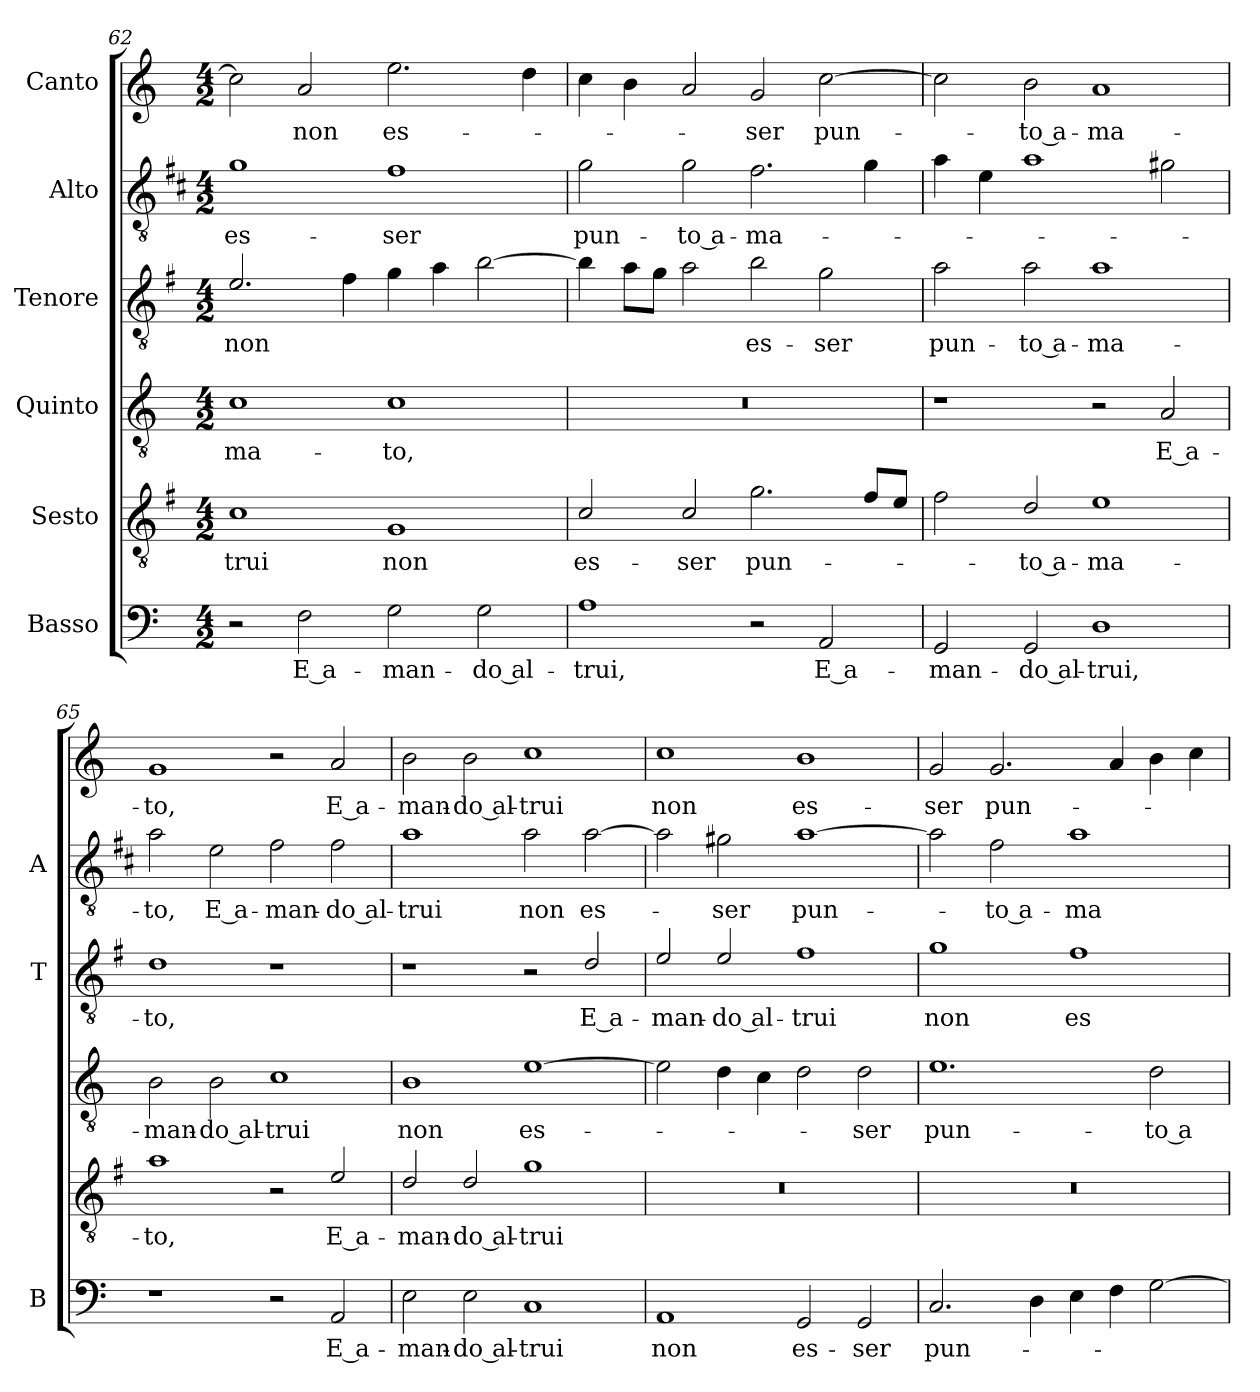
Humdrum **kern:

**kern	**text	**kern	**text	**kern	**text	**kern	**text	**kern	**text	**kern	**text
*part6	*part6	*part5	*part5	*part4	*part4	*part3	*part3	*part2	*part2	*part1	*part1
*staff6	*staff6	*staff5	*staff5	*staff4	*staff4	*staff3	*staff3	*staff2	*staff2	*staff1	*staff1
*I"Basso	*	*I"Sesto	*	*I"Quinto	*	*I"Tenore	*	*I"Alto	*	*I"Canto	*
*I'B	*	*	*	*	*	*I'T	*	*I'A	*	*	*
*clefF4	*	*clefGv2	*	*clefGv2	*	*clefGv2	*	*clefGv2	*	*clefG2	*
*	*	*ITrd4c7	*	*	*	*ITrd4c7	*	*ITrd1c2	*	*	*
*k[]	*	*k[]	*	*k[]	*	*k[]	*	*k[]	*	*k[]	*
*C:	*	*C:	*	*C:	*	*C:	*	*C:	*	*C:	*
*M4/2	*	*M4/2	*	*M4/2	*	*M4/2	*	*M4/2	*	*M4/2	*
=62	=62	=62	=62	=62	=62	=62	=62	=62	=62	=62	=62
!	!	!	!LO:LY:b	!	!LO:LY:b	!	!LO:LY:b	!	!LO:LY:b	!	!
2r	.	1F	-trui	1c	-ma-	2.A/	non	1f	es-	2cc\]	.
!	!LO:LY:b	!	!	!	!	!	!	!	!	!	!LO:LY:b
2F\	E a-	.	.	.	.	.	.	.	.	2a/	non
.	.	.	.	.	.	4B\	.	.	.	.	.
!	!LO:LY:b	!	!LO:LY:b	!	!LO:LY:b	!	!	!	!LO:LY:b	!	!LO:LY:b
2G\	-man-	1C	non	1c	-to,	4c\	.	1e	-ser	2.ee\	es-
.	.	.	.	.	.	4d\	.	.	.	.	.
!	!LO:LY:b	!	!	!	!	!	!	!	!	!	!
2G\	-do al-	.	.	.	.	[2e\	.	.	.	.	.
.	.	.	.	.	.	.	.	.	.	4dd\	.
!!LO:LB:g=z
=63	=63	=63	=63	=63	=63	=63	=63	=63	=63	=63	=63
!	!LO:LY:b	!	!LO:LY:b	!	!	!	!	!	!LO:LY:b	!	!
1A	-trui,	2F/	es-	0r	.	4e\]	.	2f\	pun-	4cc\	.
.	.	.	.	.	.	8d\L	.	.	.	4b\	.
.	.	.	.	.	.	8c\J	.	.	.	.	.
!	!	!	!LO:LY:b	!	!	!	!	!	!LO:LY:b	!	!
.	.	2F/	-ser	.	.	2d\	.	2f\	-to a-	2a/	.
!	!	!	!LO:LY:b	!	!	!	!LO:LY:b	!	!LO:LY:b	!	!LO:LY:b
2r	.	2.c\	pun-	.	.	2e\	es-	2.e\	-ma-	2g/	-ser
!	!LO:LY:b	!	!	!	!	!	!LO:LY:b	!	!	!	!LO:LY:b
2AA/	E a-	.	.	.	.	2c\	-ser	.	.	[2cc\	pun-
.	.	8B/L	.	.	.	.	.	4f\	.	.	.
.	.	8A/J	.	.	.	.	.	.	.	.	.
=64	=64	=64	=64	=64	=64	=64	=64	=64	=64	=64	=64
!	!LO:LY:b	!	!	!	!	!	!LO:LY:b	!	!	!	!
2GG/	-man-	2B\	.	1r	.	2d\	pun-	4g\	.	2cc\]	.
.	.	.	.	.	.	.	.	4d\	.	.	.
!	!LO:LY:b	!	!LO:LY:b	!	!	!	!LO:LY:b	!	!	!	!LO:LY:b
2GG/	-do al-	2G/	-to a-	.	.	2d\	-to a-	1g	.	2b\	-to a-
!	!LO:LY:b	!	!LO:LY:b	!	!	!	!LO:LY:b	!	!	!	!LO:LY:b
1D	-trui,	1A	-ma-	2r	.	1d	-ma-	.	.	1a	-ma-
!	!	!	!	!	!LO:LY:b	!	!	!	!	!	!
.	.	.	.	2A/	E a-	.	.	2f#X\	.	.	.
=65	=65	=65	=65	=65	=65	=65	=65	=65	=65	=65	=65
!	!	!	!LO:LY:b	!	!LO:LY:b	!	!LO:LY:b	!	!LO:LY:b	!	!LO:LY:b
1r	.	1d	-to,	2B\	-man-	1G	-to,	2g\	-to,	1g	-to,
!	!	!	!	!	!LO:LY:b	!	!	!	!LO:LY:b	!	!
.	.	.	.	2B\	-do al-	.	.	2d\	E a-	.	.
!	!	!	!	!	!LO:LY:b	!	!	!	!LO:LY:b	!	!
2r	.	2r	.	1c	-trui	1r	.	2e\	-man-	2r	.
!	!LO:LY:b	!	!LO:LY:b	!	!	!	!	!	!LO:LY:b	!	!LO:LY:b
2AA/	E a-	2A/	E a-	.	.	.	.	2e\	-do al-	2a/	E a-
=66	=66	=66	=66	=66	=66	=66	=66	=66	=66	=66	=66
!	!LO:LY:b	!	!LO:LY:b	!	!LO:LY:b	!	!	!	!LO:LY:b	!	!LO:LY:b
2E\	-man-	2G/	-man-	1B	non	1r	.	1g	-trui	2b\	-man-
!	!LO:LY:b	!	!LO:LY:b	!	!	!	!	!	!	!	!LO:LY:b
2E\	-do al-	2G/	-do al-	.	.	.	.	.	.	2b\	-do al-
!	!LO:LY:b	!	!LO:LY:b	!	!LO:LY:b	!	!	!	!LO:LY:b	!	!LO:LY:b
1C	-trui	1c	-trui	[1e	es-	2r	.	2g\	non	1cc	-trui
!	!	!	!	!	!	!	!LO:LY:b	!	!LO:LY:b	!	!
.	.	.	.	.	.	2G/	E a-	[2g\	es-	.	.
=67	=67	=67	=67	=67	=67	=67	=67	=67	=67	=67	=67
!	!LO:LY:b	!	!	!	!	!	!LO:LY:b	!	!	!	!LO:LY:b
1AA	non	0r	.	2e\]	.	2A/	-man-	2g\]	.	1cc	non
!	!	!	!	!	!	!	!LO:LY:b	!	!LO:LY:b	!	!
.	.	.	.	4d\	.	2A/	-do al-	2f#X\	-ser	.	.
.	.	.	.	4c\	.	.	.	.	.	.	.
!	!LO:LY:b	!	!	!	!	!	!LO:LY:b	!	!LO:LY:b	!	!LO:LY:b
2GG/	es-	.	.	2d\	.	1B	-trui	[1g	pun-	1b	es-
!	!LO:LY:b	!	!	!	!LO:LY:b	!	!	!	!	!	!
2GG/	-ser	.	.	2d\	-ser	.	.	.	.	.	.
!!LO:PB:g=z
=68	=68	=68	=68	=68	=68	=68	=68	=68	=68	=68	=68
!	!LO:LY:b	!	!	!	!LO:LY:b	!	!LO:LY:b	!	!	!	!LO:LY:b
2.C/	pun-	0r	.	1.e	pun-	1c	non	2g\]	.	2g/	-ser
!	!	!	!	!	!	!	!	!	!LO:LY:b	!	!LO:LY:b
.	.	.	.	.	.	.	.	2e\	-to a-	2.g/	pun-
4D\	.	.	.	.	.	.	.	.	.	.	.
!	!	!	!	!	!	!	!LO:LY:b	!	!LO:LY:b	!	!
4E\	.	.	.	.	.	1B	es-	1g	-ma-	.	.
4F\	.	.	.	.	.	.	.	.	.	4a/	.
!	!	!	!	!	!LO:LY:b	!	!	!	!	!	!
[2G\	.	.	.	2d\	-to a-	.	.	.	.	4b\	.
.	.	.	.	.	.	.	.	.	.	4cc\	.
=	=	=	=	=	=	=	=	=	=	=	=
*-	*-	*-	*-	*-	*-	*-	*-	*-	*-	*-	*-
